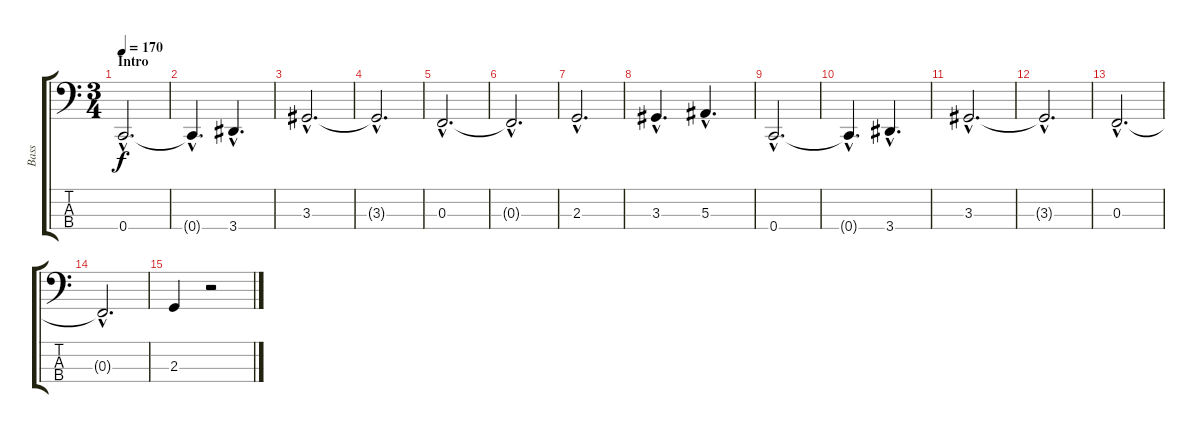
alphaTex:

\track ("Bass" "Bass") {instrument electricbassfinger}
\staff {score tabs}
\tuning (Eb2 Bb1 F1 C1) {hide}
\ts (3 4)
\section ("" "Intro")
\tempo 170
\clef f4
\ks c
0.4{hac}.2{d dy f instrument electricbassfinger} |
0.4{hac t}.4{d} 3.4{hac}.4{d} |
3.3{hac}.2{d} |
3.3{hac t}.2{d} |
0.3{hac}.2{d} |
0.3{hac t}.2{d} |
2.3{hac}.2{d} |
3.3{hac}.4{d} 5.3{hac}.4{d} |
0.4{hac}.2{d} |
0.4{hac t}.4{d} 3.4{hac}.4{d} |
3.3{hac}.2{d} |
3.3{hac t}.2{d} |
0.3{hac}.2{d} |
0.3{hac t}.2{d} |
2.3.4 r.2
